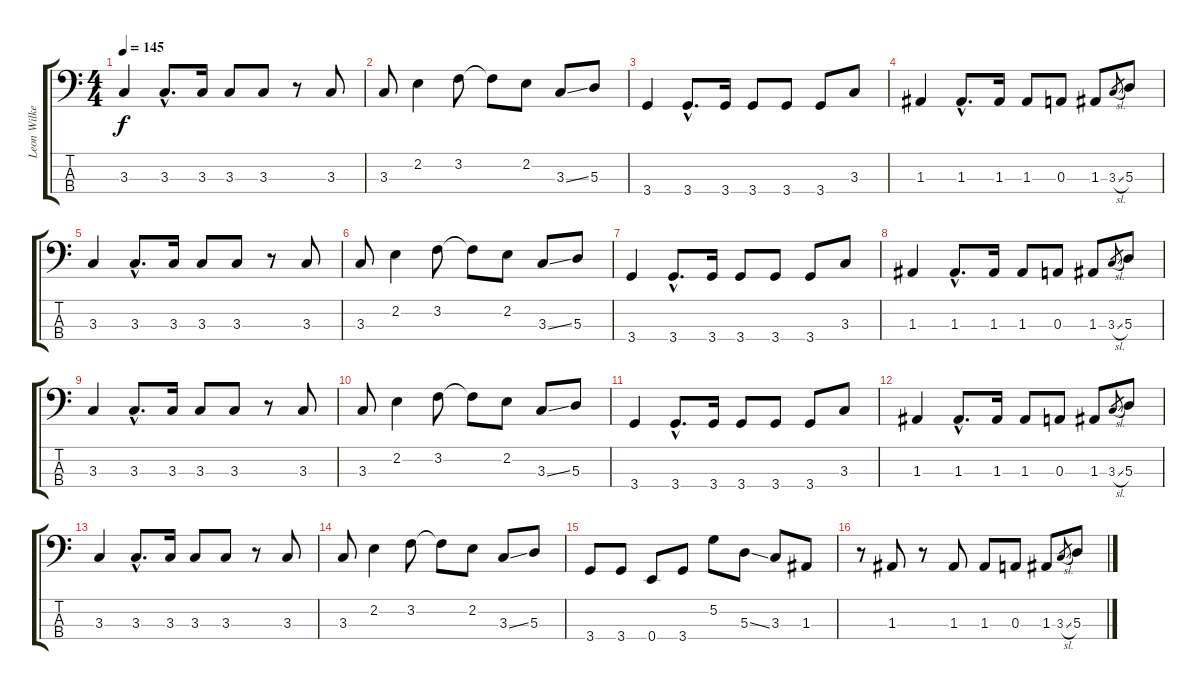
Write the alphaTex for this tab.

\track ("Leon Wilkeson (Bass Guitar)" "Leon Wilke") {instrument electricbassfinger}
\staff {score tabs}
\tuning (G2 D2 A1 E1) {hide}
\ts (4 4)
\tempo 145
\clef f4
\ks c
3.3.4{dy f} 3.3{hac}.8{d} 3.3.16 3.3.8 3.3.8 r.8 3.3.8 |
3.3.8 2.2.4 3.2.8 3.2{t}.8 2.2.8 3.3{ss}.8 5.3.8 |
3.4.4 3.4{hac}.8{d} 3.4.16 3.4.8 3.4.8 3.4.8 3.3.8 |
1.3.4 1.3{hac}.8{d} 1.3.16 1.3.8 0.3.8 1.3.8 3.3{sl}.8{gr} 5.3.8 |
3.3.4 3.3{hac}.8{d} 3.3.16 3.3.8 3.3.8 r.8 3.3.8 |
3.3.8 2.2.4 3.2.8 3.2{t}.8 2.2.8 3.3{ss}.8 5.3.8 |
3.4.4 3.4{hac}.8{d} 3.4.16 3.4.8 3.4.8 3.4.8 3.3.8 |
1.3.4 1.3{hac}.8{d} 1.3.16 1.3.8 0.3.8 1.3.8 3.3{sl}.8{gr} 5.3.8 |
3.3.4 3.3{hac}.8{d} 3.3.16 3.3.8 3.3.8 r.8 3.3.8 |
3.3.8 2.2.4 3.2.8 3.2{t}.8 2.2.8 3.3{ss}.8 5.3.8 |
3.4.4 3.4{hac}.8{d} 3.4.16 3.4.8 3.4.8 3.4.8 3.3.8 |
1.3.4 1.3{hac}.8{d} 1.3.16 1.3.8 0.3.8 1.3.8 3.3{sl}.8{gr} 5.3.8 |
3.3.4 3.3{hac}.8{d} 3.3.16 3.3.8 3.3.8 r.8 3.3.8 |
3.3.8 2.2.4 3.2.8 3.2{t}.8 2.2.8 3.3{ss}.8 5.3.8 |
3.4.8 3.4.8 0.4.8 3.4.8 5.2.8 5.3{ss}.8 3.3.8 1.3.8 |
r.8 1.3.8 r.8 1.3.8 1.3.8 0.3.8 1.3.8 3.3{sl}.8{gr} 5.3.8
